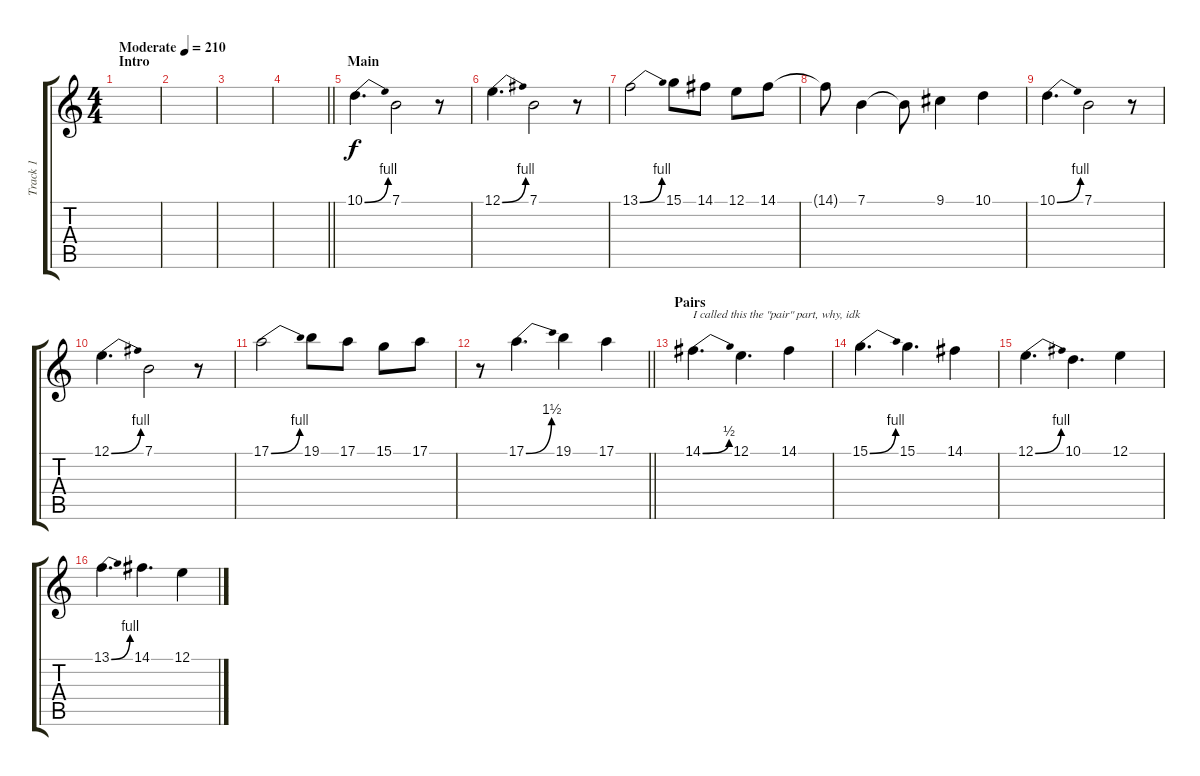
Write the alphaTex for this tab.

\track ("Track 1" "Track 1") {instrument lead1square}
\staff {score tabs}
\tuning (E4 B3 G3 D3 A2 E2) {hide}
\ts (4 4)
\section ("" "Intro")
\tempo (210 "Moderate")
\clef g2
\ks c
|
|
|
\barLineRight lightlight
|
\section ("" "Main")
10.1{be (bend 0 0 60 4)}.4{d} 7.1.2 r.8 |
12.1{be (bend 0 0 60 4)}.4{d} 7.1.2 r.8 |
13.1{be (bend 0 0 60 4)}.2 15.1.8 14.1.8 12.1.8 14.1.8 |
14.1{t}.8 7.1.4 7.1{t}.8 9.1.4 10.1.4 |
10.1{be (bend 0 0 60 4)}.4{d} 7.1.2 r.8 |
12.1{be (bend 0 0 60 4)}.4{d} 7.1.2 r.8 |
17.1{be (bend 0 0 60 4)}.2 19.1.8 17.1.8 15.1.8 17.1.8 |
\barLineRight lightlight
r.8 17.1{be (bend 0 0 60 6)}.4{d} 19.1.4 17.1.4 |
\section ("" "Pairs")
14.1{be (bend 0 0 60 2)}.4{d txt "I called this the \"pair\" part, why, idk"} 12.1.4{d} 14.1.4 |
15.1{be (bend 0 0 60 4)}.4{d} 15.1.4{d} 14.1.4 |
12.1{be (bend 0 0 60 4)}.4{d} 10.1.4{d} 12.1.4 |
13.1{be (bend 0 0 60 4)}.4{d} 14.1.4{d} 12.1.4
